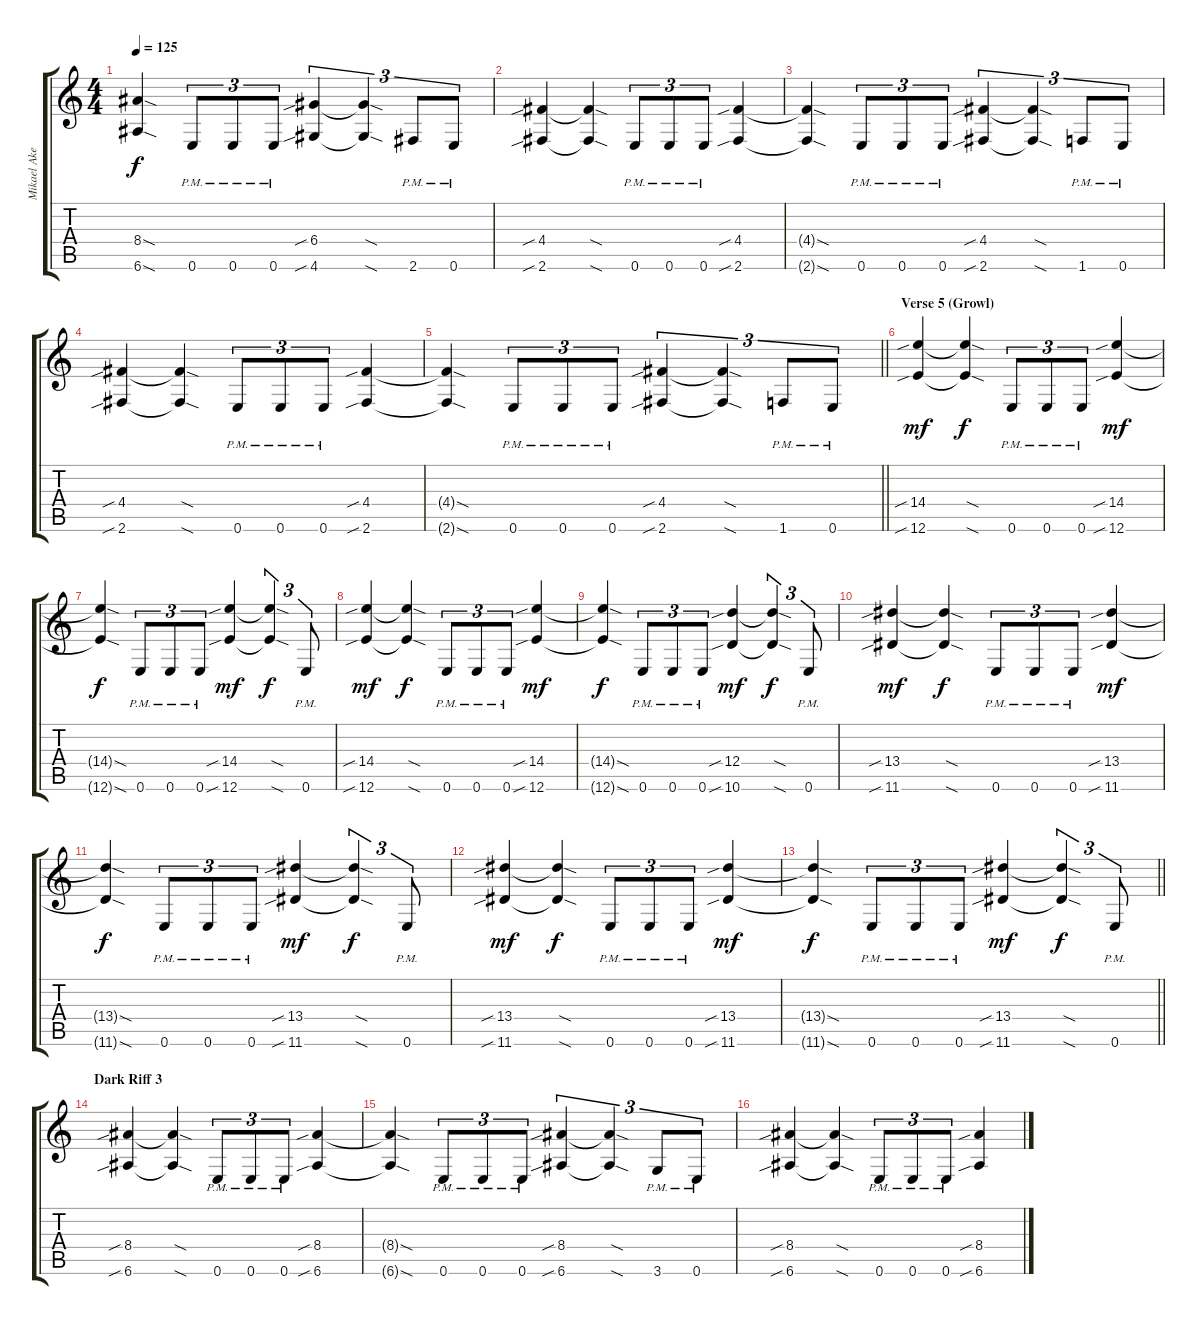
\track ("Mikael Akerfeldt" "Mikael Ake") {instrument acousticguitarnylon}
\staff {score tabs}
\tuning (E4 B3 G3 D3 A2 E2) {hide}
\ts (4 4)
\tempo 125
\clef g2
\ks c
(8.4{sod t} 6.6{sod t}).4{dy f} 0.6{pm}.8{tu (3 2)} 0.6{pm}.8{tu (3 2)} 0.6{pm}.8{tu (3 2)} (6.4{sib} 4.6{sib}).4{tu (3 2)} (6.4{sod t} 4.6{sod t}).4{tu (3 2)} 2.6{pm}.8{tu (3 2)} 0.6{pm}.8{tu (3 2)} |
(4.4{sib} 2.6{sib}).4 (4.4{sod t} 2.6{sod t}).4 0.6{pm}.8{tu (3 2)} 0.6{pm}.8{tu (3 2)} 0.6{pm}.8{tu (3 2)} (4.4{sib} 2.6{sib}).4 |
(4.4{sod t} 2.6{sod t}).4 0.6{pm}.8{tu (3 2)} 0.6{pm}.8{tu (3 2)} 0.6{pm}.8{tu (3 2)} (4.4{sib} 2.6{sib}).4{tu (3 2)} (4.4{sod t} 2.6{sod t}).4{tu (3 2)} 1.6{pm}.8{tu (3 2)} 0.6{pm}.8{tu (3 2)} |
(4.4{sib} 2.6{sib}).4 (4.4{sod t} 2.6{sod t}).4 0.6{pm}.8{tu (3 2)} 0.6{pm}.8{tu (3 2)} 0.6{pm}.8{tu (3 2)} (4.4{sib} 2.6{sib}).4 |
\barLineRight lightlight
(4.4{sod t} 2.6{sod t}).4 0.6{pm}.8{tu (3 2)} 0.6{pm}.8{tu (3 2)} 0.6{pm}.8{tu (3 2)} (4.4{sib} 2.6{sib}).4{tu (3 2)} (4.4{sod t} 2.6{sod t}).4{tu (3 2)} 1.6{pm}.8{tu (3 2)} 0.6{pm}.8{tu (3 2)} |
\section ("" "Verse 5 (Growl)")
(14.4{sib} 12.6{sib}).4{dy mf} (14.4{sod t} 12.6{sod t}).4{dy f} 0.6{pm}.8{tu (3 2)} 0.6{pm}.8{tu (3 2)} 0.6{pm}.8{tu (3 2)} (14.4{sib} 12.6{sib}).4{dy mf} |
(14.4{sod t} 12.6{sod t}).4{dy f} 0.6{pm}.8{tu (3 2)} 0.6{pm}.8{tu (3 2)} 0.6{pm}.8{tu (3 2)} (14.4{sib} 12.6{sib}).4{dy mf} (14.4{sod t} 12.6{sod t}).4{tu (3 2) dy f} 0.6{pm}.8{tu (3 2)} |
(14.4{sib} 12.6{sib}).4{dy mf} (14.4{sod t} 12.6{sod t}).4{dy f} 0.6{pm}.8{tu (3 2)} 0.6{pm}.8{tu (3 2)} 0.6{pm}.8{tu (3 2)} (14.4{sib} 12.6{sib}).4{dy mf} |
(14.4{sod t} 12.6{sod t}).4{dy f} 0.6{pm}.8{tu (3 2)} 0.6{pm}.8{tu (3 2)} 0.6{pm}.8{tu (3 2)} (12.4{sib} 10.6{sib}).4{dy mf} (12.4{sod t} 10.6{sod t}).4{tu (3 2) dy f} 0.6{pm}.8{tu (3 2)} |
(13.4{sib} 11.6{sib}).4{dy mf} (13.4{sod t} 11.6{sod t}).4{dy f} 0.6{pm}.8{tu (3 2)} 0.6{pm}.8{tu (3 2)} 0.6{pm}.8{tu (3 2)} (13.4{sib} 11.6{sib}).4{dy mf} |
(13.4{sod t} 11.6{sod t}).4{dy f} 0.6{pm}.8{tu (3 2)} 0.6{pm}.8{tu (3 2)} 0.6{pm}.8{tu (3 2)} (13.4{sib} 11.6{sib}).4{dy mf} (13.4{sod t} 11.6{sod t}).4{tu (3 2) dy f} 0.6{pm}.8{tu (3 2)} |
(13.4{sib} 11.6{sib}).4{dy mf} (13.4{sod t} 11.6{sod t}).4{dy f} 0.6{pm}.8{tu (3 2)} 0.6{pm}.8{tu (3 2)} 0.6{pm}.8{tu (3 2)} (13.4{sib} 11.6{sib}).4{dy mf} |
\barLineRight lightlight
(13.4{sod t} 11.6{sod t}).4{dy f} 0.6{pm}.8{tu (3 2)} 0.6{pm}.8{tu (3 2)} 0.6{pm}.8{tu (3 2)} (13.4{sib} 11.6{sib}).4{dy mf} (13.4{sod t} 11.6{sod t}).4{tu (3 2) dy f} 0.6{pm}.8{tu (3 2)} |
\section ("" "Dark Riff 3")
(8.4{sib} 6.6{sib}).4 (8.4{sod t} 6.6{sod t}).4 0.6{pm}.8{tu (3 2)} 0.6{pm}.8{tu (3 2)} 0.6{pm}.8{tu (3 2)} (8.4{sib} 6.6{sib}).4 |
(8.4{sod t} 6.6{sod t}).4 0.6{pm}.8{tu (3 2)} 0.6{pm}.8{tu (3 2)} 0.6{pm}.8{tu (3 2)} (8.4{sib} 6.6{sib}).4{tu (3 2)} (8.4{sod t} 6.6{sod t}).4{tu (3 2)} 3.6{pm}.8{tu (3 2)} 0.6{pm}.8{tu (3 2)} |
(8.4{sib} 6.6{sib}).4 (8.4{sod t} 6.6{sod t}).4 0.6{pm}.8{tu (3 2)} 0.6{pm}.8{tu (3 2)} 0.6{pm}.8{tu (3 2)} (8.4{sib} 6.6{sib}).4
